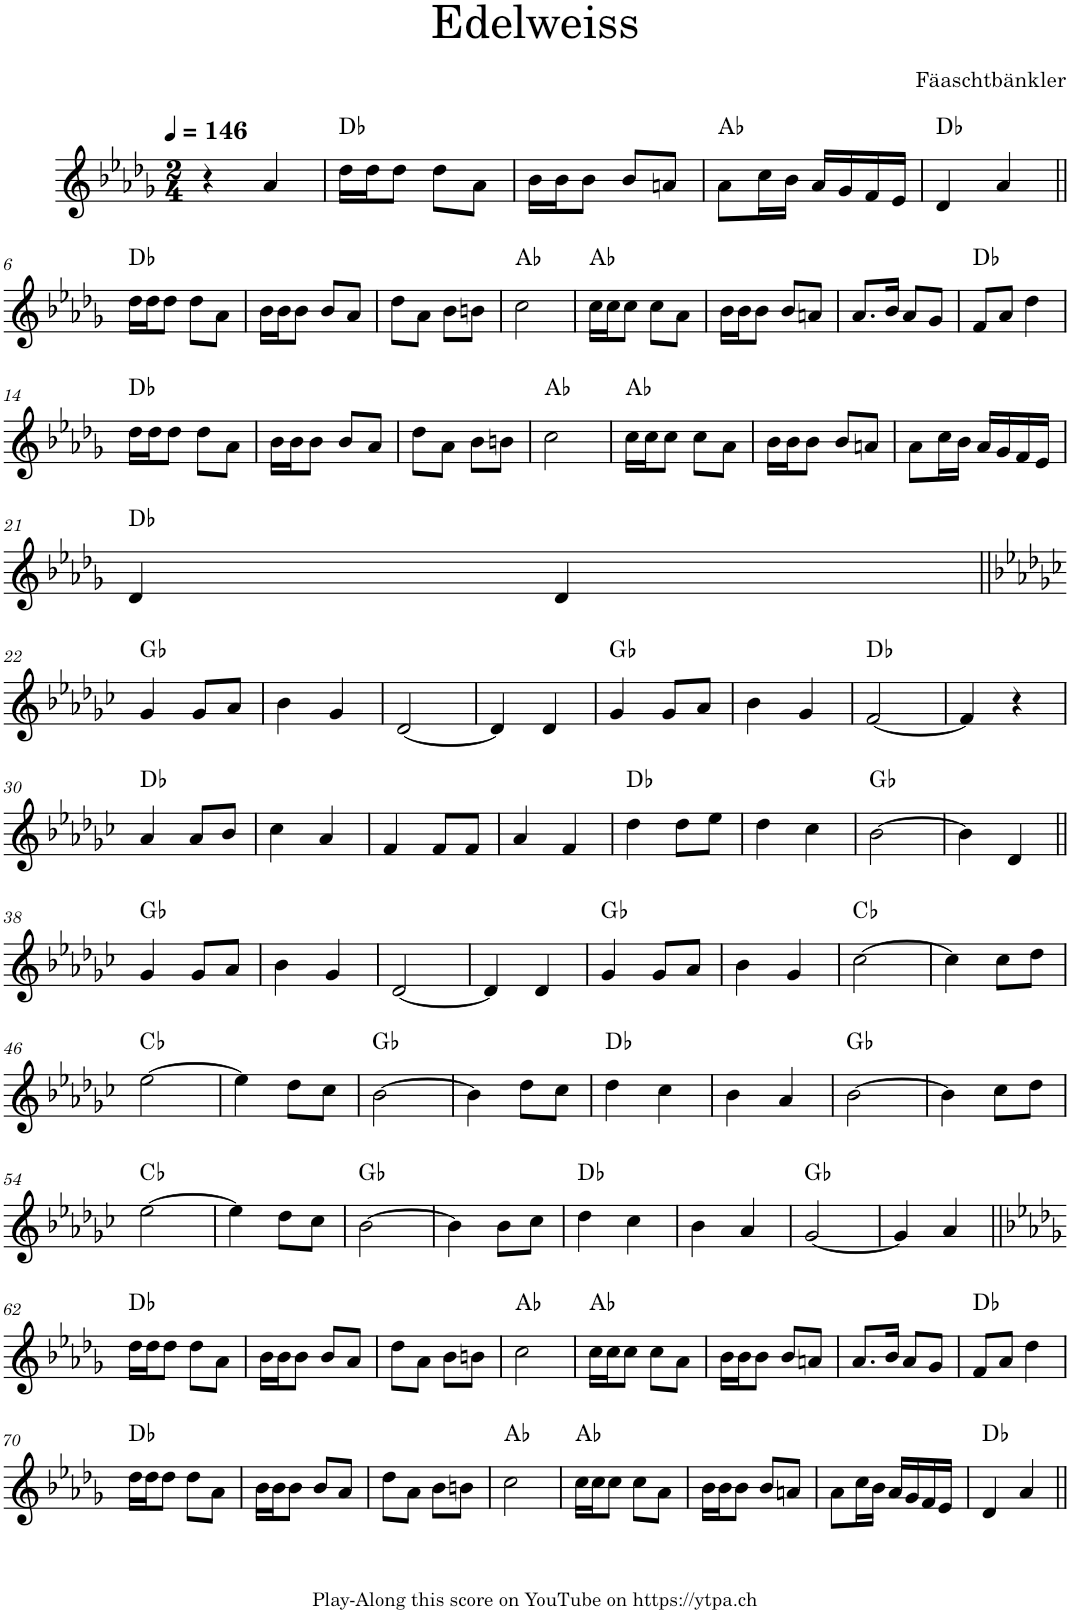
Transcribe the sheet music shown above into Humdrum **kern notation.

**kern	**harte
*part1	*part1
*staff1	*
*I"Piano	*
*I'Pno.	*
*clefG2	*
*k[b-e-a-d-g-]	*
*M2/4	*
*MM146	*
=1	=1
4r	.
4a-/	.
=2	=2
16dd-\LL	Db:maj
16dd-\J	.
8dd-\J	.
8dd-\L	.
8a-\J	.
=3	=3
16b-\LL	.
16b-\J	.
8b-\J	.
8b-/L	.
8an/J	.
=4	=4
8a-\L	Ab:maj
16cc\L	.
16b-\JJ	.
16a-/LL	.
16g-/	.
16f/	.
16e-/JJ	.
=5	=5
4d-/	Db:maj
4a-/	.
!!LO:LB:g=z
=6||	=6||
16dd-\LL	Db:maj
16dd-\J	.
8dd-\J	.
8dd-\L	.
8a-\J	.
=7	=7
16b-\LL	.
16b-\J	.
8b-\J	.
8b-/L	.
8a-/J	.
=8	=8
8dd-\L	.
8a-\J	.
8b-\L	.
8bn\J	.
=9	=9
2cc\	Ab:maj
=10	=10
16cc\LL	Ab:maj
16cc\J	.
8cc\J	.
8cc\L	.
8a-\J	.
=11	=11
16b-\LL	.
16b-\J	.
8b-\J	.
8b-/L	.
8an/J	.
=12	=12
8.a-/L	.
16b-/Jk	.
8a-/L	.
8g-/J	.
=13	=13
8f/L	Db:maj
8a-/J	.
4dd-\	.
!!LO:LB:g=z
=14	=14
16dd-\LL	Db:maj
16dd-\J	.
8dd-\J	.
8dd-\L	.
8a-\J	.
=15	=15
16b-\LL	.
16b-\J	.
8b-\J	.
8b-/L	.
8a-/J	.
=16	=16
8dd-\L	.
8a-\J	.
8b-\L	.
8bn\J	.
=17	=17
2cc\	Ab:maj
=18	=18
16cc\LL	Ab:maj
16cc\J	.
8cc\J	.
8cc\L	.
8a-\J	.
=19	=19
16b-\LL	.
16b-\J	.
8b-\J	.
8b-/L	.
8an/J	.
=20	=20
8a-\L	.
16cc\L	.
16b-\JJ	.
16a-/LL	.
16g-/	.
16f/	.
16e-/JJ	.
!!LO:LB:g=z
=21	=21
4d-/	Db:maj
4d-/	.
!!LO:LB:g=z
=22||	=22||
*k[b-e-a-d-g-c-]	*
4g-/	Gb:maj
8g-/L	.
8a-/J	.
=23	=23
4b-\	.
4g-/	.
=24	=24
[2d-/	.
=25	=25
4d-/]	.
4d-/	.
=26	=26
4g-/	Gb:maj
8g-/L	.
8a-/J	.
=27	=27
4b-\	.
4g-/	.
=28	=28
[2f/	Db:maj
=29	=29
4f/]	.
4r	.
!!LO:LB:g=z
=30	=30
4a-/	Db:maj
8a-/L	.
8b-/J	.
=31	=31
4cc-\	.
4a-/	.
=32	=32
4f/	.
8f/L	.
8f/J	.
=33	=33
4a-/	.
4f/	.
=34	=34
4dd-\	Db:maj
8dd-\L	.
8ee-\J	.
=35	=35
4dd-\	.
4cc-\	.
=36	=36
[2b-\	Gb:maj
=37	=37
4b-\]	.
4d-/	.
!!LO:LB:g=z
=38||	=38||
4g-/	Gb:maj
8g-/L	.
8a-/J	.
=39	=39
4b-\	.
4g-/	.
=40	=40
[2d-/	.
=41	=41
4d-/]	.
4d-/	.
=42	=42
4g-/	Gb:maj
8g-/L	.
8a-/J	.
=43	=43
4b-\	.
4g-/	.
=44	=44
[2cc-\	Cb:maj
=45	=45
4cc-\]	.
8cc-\L	.
8dd-\J	.
!!LO:LB:g=z
=46	=46
[2ee-\	Cb:maj
=47	=47
4ee-\]	.
8dd-\L	.
8cc-\J	.
=48	=48
[2b-\	Gb:maj
=49	=49
4b-\]	.
8dd-\L	.
8cc-\J	.
=50	=50
4dd-\	Db:maj
4cc-\	.
=51	=51
4b-\	.
4a-/	.
=52	=52
[2b-\	Gb:maj
=53	=53
4b-\]	.
8cc-\L	.
8dd-\J	.
!!LO:LB:g=z
=54	=54
[2ee-\	Cb:maj
=55	=55
4ee-\]	.
8dd-\L	.
8cc-\J	.
=56	=56
[2b-\	Gb:maj
=57	=57
4b-\]	.
8b-\L	.
8cc-\J	.
=58	=58
4dd-\	Db:maj
4cc-\	.
=59	=59
4b-\	.
4a-/	.
=60	=60
[2g-/	Gb:maj
=61	=61
4g-/]	.
4a-/	.
!!LO:LB:g=z
=62||	=62||
*k[b-e-a-d-g-]	*
16dd-\LL	Db:maj
16dd-\J	.
8dd-\J	.
8dd-\L	.
8a-\J	.
=63	=63
16b-\LL	.
16b-\J	.
8b-\J	.
8b-/L	.
8a-/J	.
=64	=64
8dd-\L	.
8a-\J	.
8b-\L	.
8bn\J	.
=65	=65
2cc\	Ab:maj
=66	=66
16cc\LL	Ab:maj
16cc\J	.
8cc\J	.
8cc\L	.
8a-\J	.
=67	=67
16b-\LL	.
16b-\J	.
8b-\J	.
8b-/L	.
8an/J	.
=68	=68
8.a-/L	.
16b-/Jk	.
8a-/L	.
8g-/J	.
=69	=69
8f/L	Db:maj
8a-/J	.
4dd-\	.
!!LO:LB:g=z
=70	=70
16dd-\LL	Db:maj
16dd-\J	.
8dd-\J	.
8dd-\L	.
8a-\J	.
=71	=71
16b-\LL	.
16b-\J	.
8b-\J	.
8b-/L	.
8a-/J	.
=72	=72
8dd-\L	.
8a-\J	.
8b-\L	.
8bn\J	.
=73	=73
2cc\	Ab:maj
=74	=74
16cc\LL	Ab:maj
16cc\J	.
8cc\J	.
8cc\L	.
8a-\J	.
=75	=75
16b-\LL	.
16b-\J	.
8b-\J	.
8b-/L	.
8an/J	.
=76	=76
8a-\L	.
16cc\L	.
16b-\JJ	.
16a-/LL	.
16g-/	.
16f/	.
16e-/JJ	.
=77	=77
4d-/	Db:maj
4a-/	.
=||	=||
*-	*-
